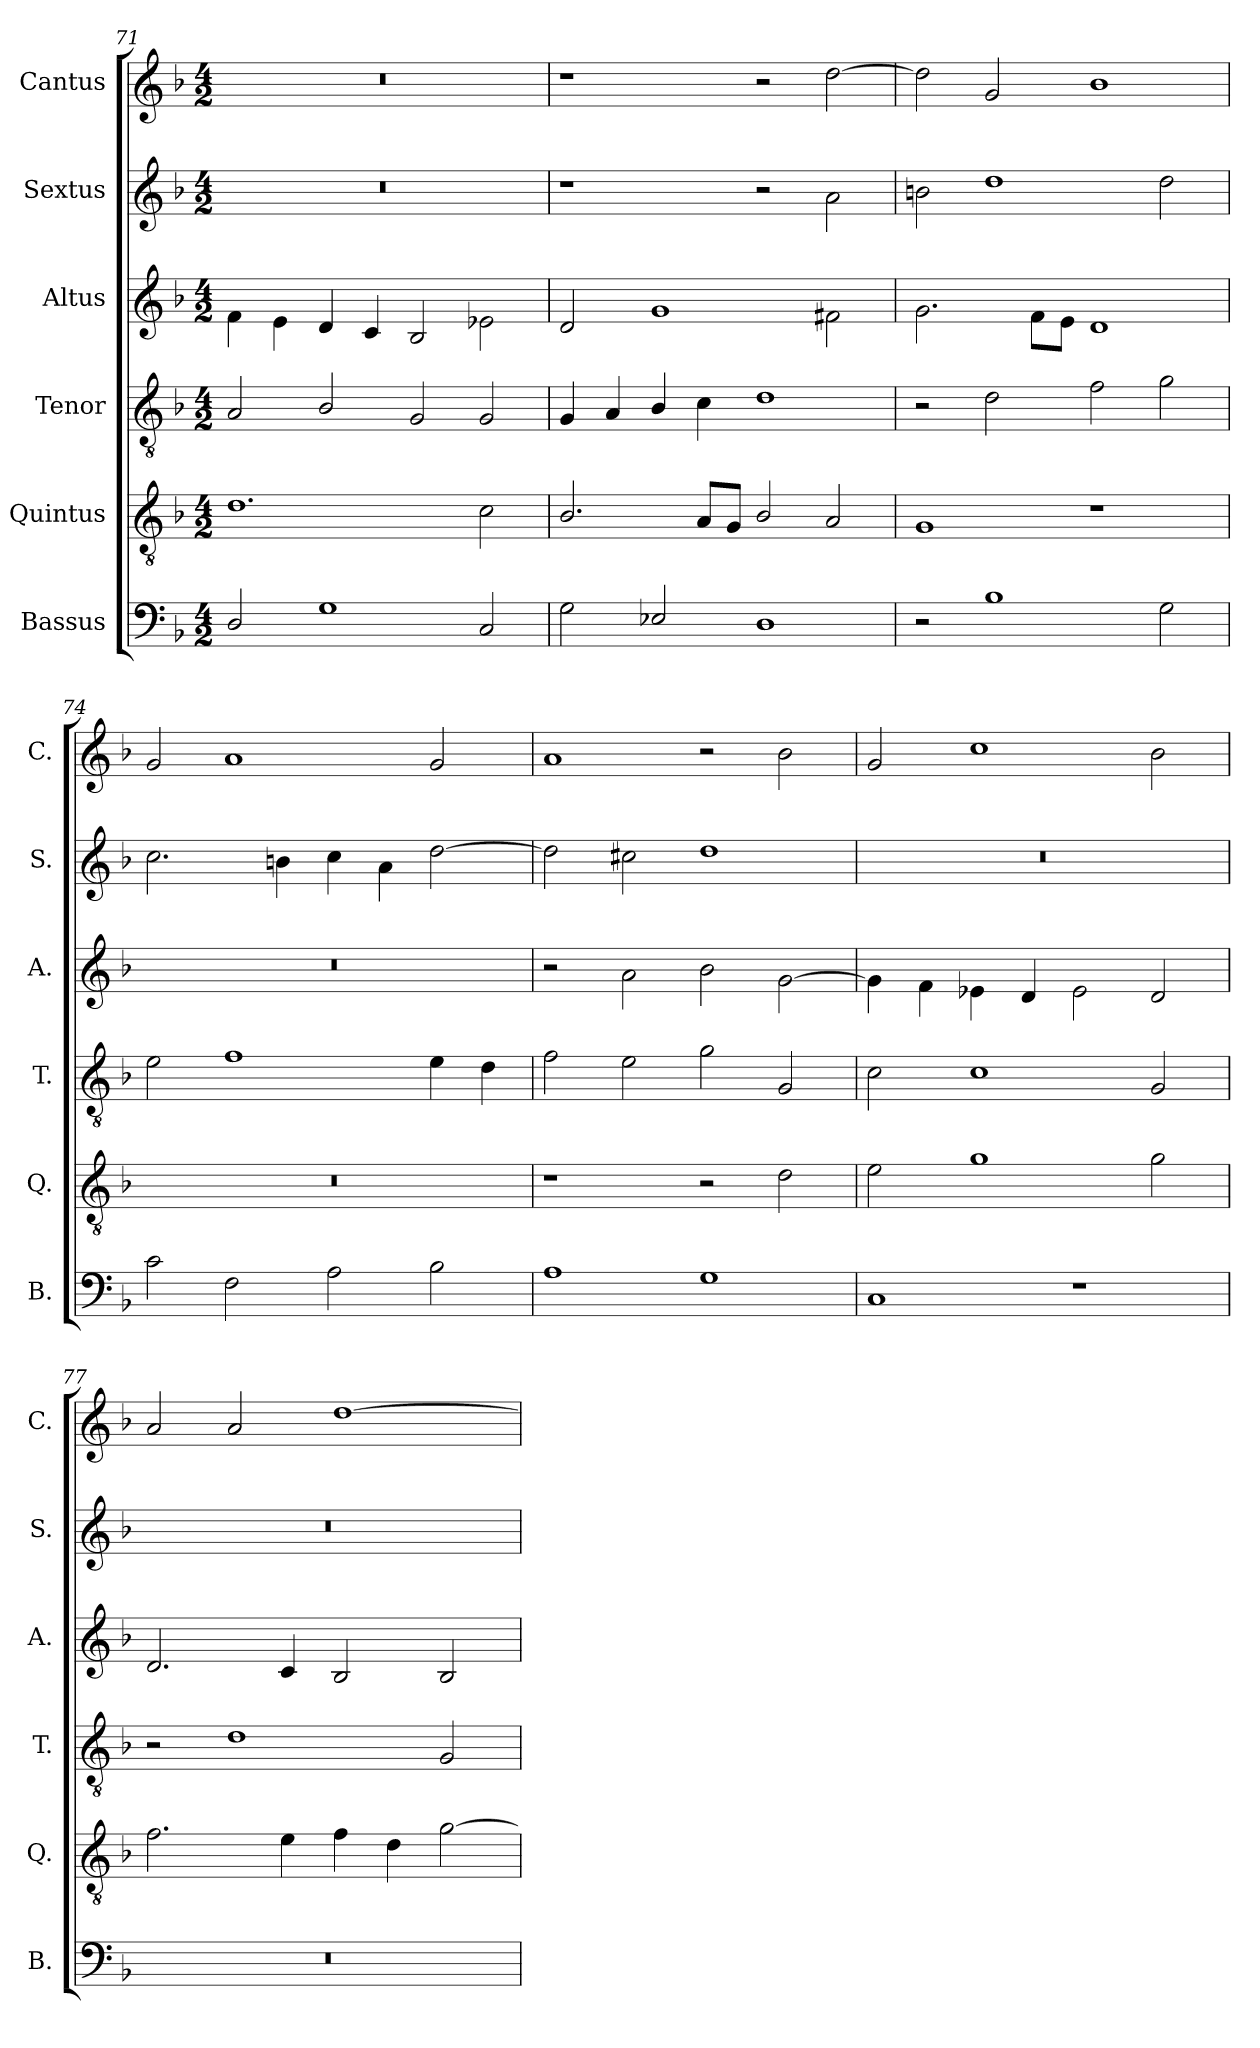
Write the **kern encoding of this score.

**kern	**kern	**kern	**kern	**kern	**kern
*part6	*part5	*part4	*part3	*part2	*part1
*staff6	*staff5	*staff4	*staff3	*staff2	*staff1
*I"Bassus	*I"Quintus	*I"Tenor	*I"Altus	*I"Sextus	*I"Cantus
*I'B.	*I'Q.	*I'T.	*I'A.	*I'S.	*I'C.
*clefF4	*clefGv2	*clefGv2	*clefG2	*clefG2	*clefG2
*k[b-]	*k[b-]	*k[b-]	*k[b-]	*k[b-]	*k[b-]
*M4/2	*M4/2	*M4/2	*M4/2	*M4/2	*M4/2
=71	=71	=71	=71	=71	=71
!	!	!	!	!LO:N:vis=1	!LO:N:vis=1
2D/	1.d	2A/	4f\	0r	0r
.	.	.	4e\	.	.
1G	.	2B-/	4d/	.	.
.	.	.	4c/	.	.
.	.	2G/	2B-/	.	.
2C/	2c\	2G/	2e-X\	.	.
=72	=72	=72	=72	=72	=72
2G\	2.B-/	4G/	2d/	1r	1r
.	.	4A/	.	.	.
2E-X/	.	4B-/	1g	.	.
.	8A/L	4c\	.	.	.
.	8G/J	.	.	.	.
1D	2B-/	1d	.	2r	2r
.	2A/	.	2f#X\	2a\	[2dd\
=73	=73	=73	=73	=73	=73
2r	1G	2r	2.g\	2bn\	2dd\]
1B-	.	2d\	.	1dd	2g/
.	.	.	8f\L	.	.
.	.	.	8e\J	.	.
.	1r	2f\	1d	.	1b-
2G\	.	2g\	.	2dd\	.
=74	=74	=74	=74	=74	=74
!	!LO:N:vis=1	!	!LO:N:vis=1	!	!
2c\	0r	2e\	0r	2.cc\	2g/
2F\	.	1f	.	.	1a
.	.	.	.	4bn\	.
2A\	.	.	.	4cc\	.
.	.	.	.	4a\	.
2B-\	.	4e\	.	[2dd\	2g/
.	.	4d\	.	.	.
!!LO:LB:g=z
=75	=75	=75	=75	=75	=75
1A	1r	2f\	2r	2dd\]	1a
.	.	2e\	2a\	2cc#X\	.
1G	2r	2g\	2b-\	1dd	2r
.	2d\	2G/	[2g\	.	2b-\
=76	=76	=76	=76	=76	=76
!	!	!	!	!LO:N:vis=1	!
1C	2e\	2c\	4g\]	0r	2g/
.	.	.	4f\	.	.
.	1g	1c	4e-X\	.	1cc
.	.	.	4d/	.	.
1r	.	.	2e-\	.	.
.	2g\	2G/	2d/	.	2b-\
!!LO:PB:g=z
=77	=77	=77	=77	=77	=77
!LO:N:vis=1	!	!	!	!LO:N:vis=1	!
0r	2.f\	2r	2.d/	0r	2a/
.	.	1d	.	.	2a/
.	4e\	.	4c/	.	.
.	4f\	.	2B-/	.	[1dd
.	4d\	.	.	.	.
.	[2g\	2G/	2B-/	.	.
=	=	=	=	=	=
*-	*-	*-	*-	*-	*-
